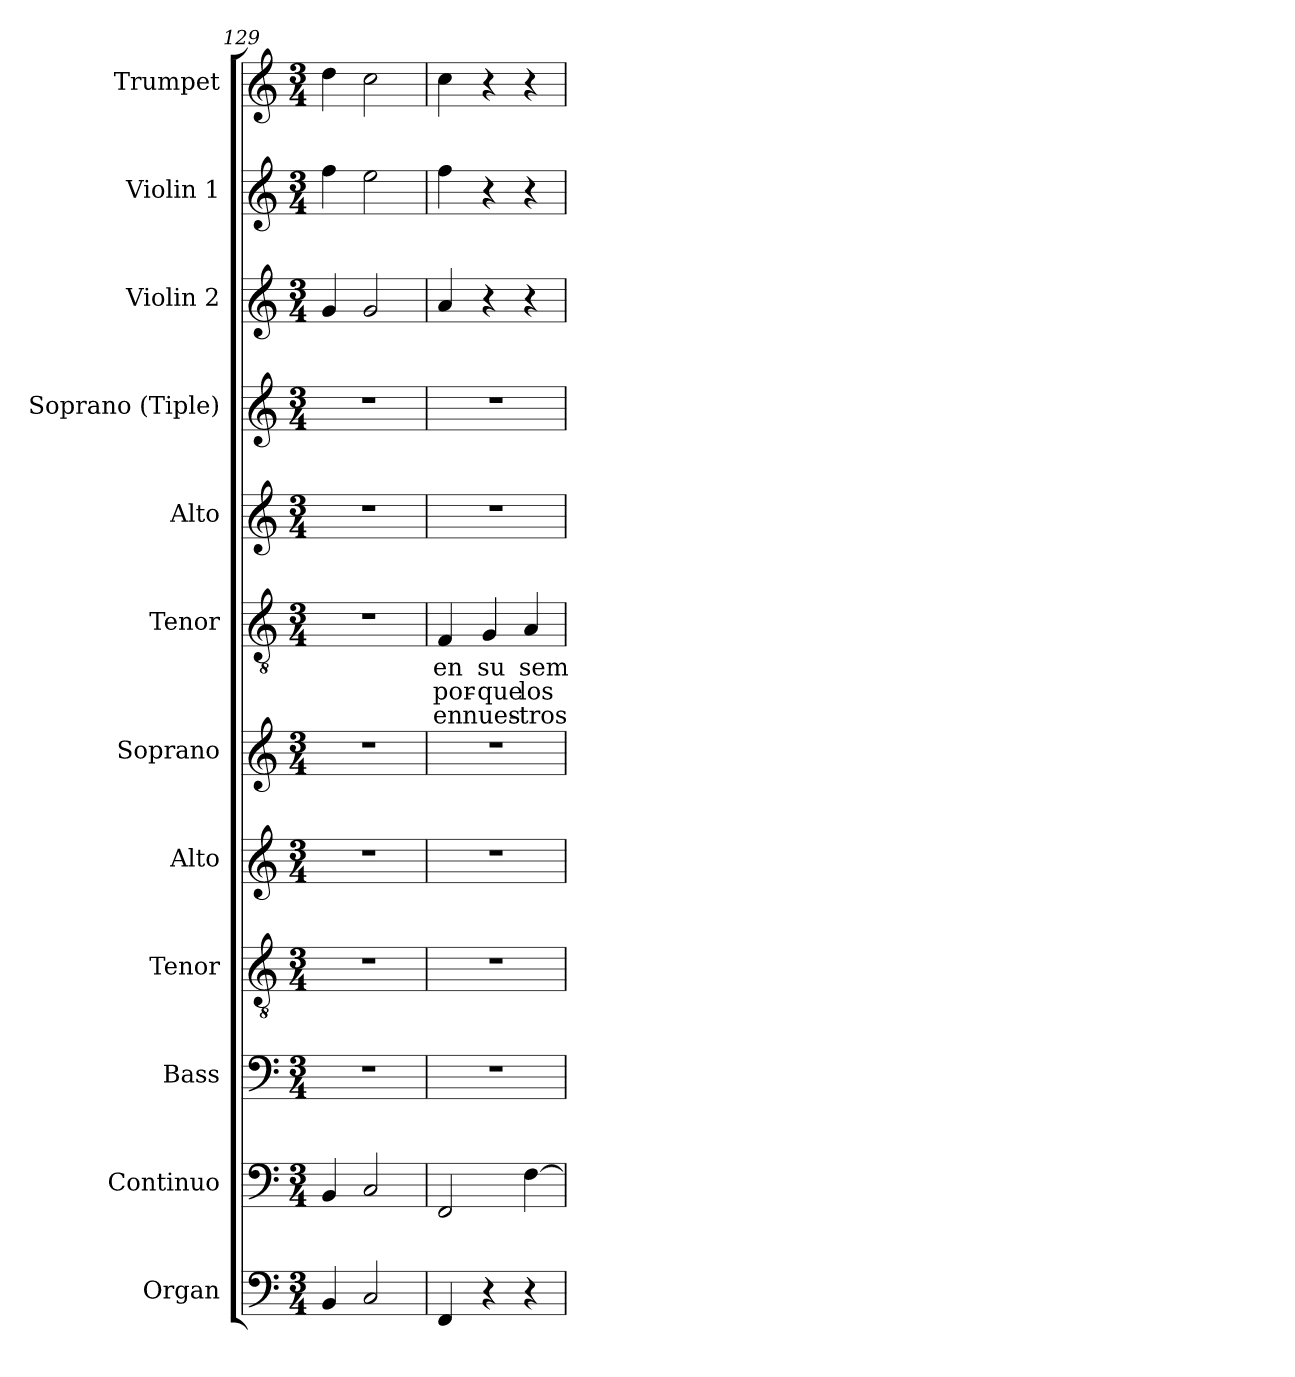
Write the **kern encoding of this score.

**kern	**kern	**kern	**kern	**kern	**kern	**kern	**text	**text	**text	**kern	**kern	**kern	**kern	**kern
*part12	*part11	*part10	*part9	*part8	*part7	*part6	*part6	*part6	*part6	*part5	*part4	*part3	*part2	*part1
*staff12	*staff11	*staff10	*staff9	*staff8	*staff7	*staff6	*staff6	*staff6	*staff6	*staff5	*staff4	*staff3	*staff2	*staff1
*I"Organ	*I"Continuo	*I"Bass	*I"Tenor	*I"Alto	*I"Soprano	*I"Tenor	*	*	*	*I"Alto	*I"Soprano (Tiple)	*I"Violin 2	*I"Violin 1	*I"Trumpet
*I'Org.	*I'Cont.	*I'B.	*I'T.	*I'A.	*I'S.	*I'T.	*	*	*	*I'A.	*I'S.	*I'Vln. 2	*I'Vln. 1	*I'Tpt.
*clefF4	*clefF4	*clefF4	*clefGv2	*clefG2	*clefG2	*clefGv2	*	*	*	*clefG2	*clefG2	*clefG2	*clefG2	*clefG2
*	*	*	*ITrd7c12	*	*	*ITrd7c12	*	*	*	*	*	*	*	*
*k[]	*k[]	*k[]	*k[]	*k[]	*k[]	*k[]	*	*	*	*k[]	*k[]	*k[]	*k[]	*k[]
*C:	*C:	*C:	*C:	*C:	*C:	*C:	*	*	*	*C:	*C:	*C:	*C:	*C:
*M3/4	*M3/4	*M3/4	*M3/4	*M3/4	*M3/4	*M3/4	*	*	*	*M3/4	*M3/4	*M3/4	*M3/4	*M3/4
=129	=129	=129	=129	=129	=129	=129	=129	=129	=129	=129	=129	=129	=129	=129
!	!	!LO:N:vis=1	!LO:N:vis=1	!LO:N:vis=1	!LO:N:vis=1	!LO:N:vis=1	!	!	!	!LO:N:vis=1	!LO:N:vis=1	!	!	!
4BBi/	4BBi/	2.r	2.r	2.r	2.r	2.r	.	.	.	2.r	2.r	4gi/	4ffi\	4ddi\
2Ci/	2Ci/	.	.	.	.	.	.	.	.	.	.	2gi/	2eei\	2cci\
=130	=130	=130	=130	=130	=130	=130	=130	=130	=130	=130	=130	=130	=130	=130
!	!	!LO:N:vis=1	!LO:N:vis=1	!LO:N:vis=1	!LO:N:vis=1	!	!	!	!	!	!	!	!	!
!	!	!	!	!	!	!	!LO:LY:b:color=#000000	!LO:LY:b:color=#000000	!LO:LY:b:color=#000000	!LO:N:vis=1	!LO:N:vis=1	!	!	!
4FFi/	2FFi/	2.r	2.r	2.r	2.r	4FFi/	en	por-	en	2.r	2.r	4ai/	4ffi\	4cci\
!	!	!	!	!	!	!	!LO:LY:b:color=#000000	!LO:LY:b:color=#000000	!LO:LY:b:color=#000000	!	!	!	!	!
4r	.	.	.	.	.	4GGi/	su	-que	nues-	.	.	4r	4r	4r
!	!	!	!	!	!	!	!LO:LY:b:color=#000000	!LO:LY:b:color=#000000	!LO:LY:b:color=#000000	!	!	!	!	!
4r	[4Fi\	.	.	.	.	4AAi/	sem-	los	-tros	.	.	4r	4r	4r
=	=	=	=	=	=	=	=	=	=	=	=	=	=	=
*-	*-	*-	*-	*-	*-	*-	*-	*-	*-	*-	*-	*-	*-	*-
